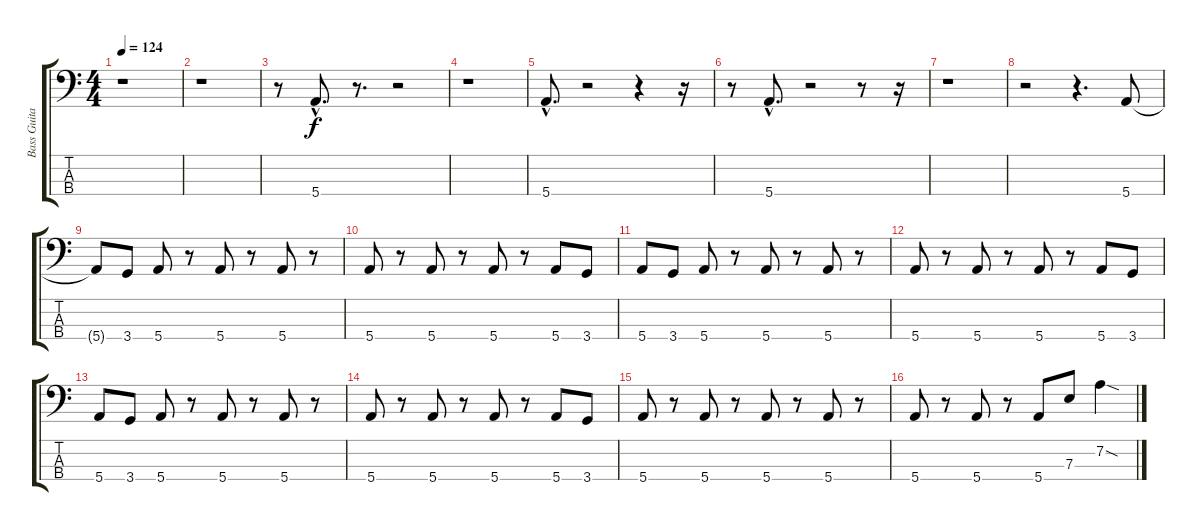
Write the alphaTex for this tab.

\track ("Bass Guitar" "Bass Guita") {instrument slapbass1}
\staff {score tabs}
\tuning (G2 D2 A1 E1) {hide}
\ts (4 4)
\tempo 124
\clef f4
\ks c
r.1{dy f} |
r.1 |
r.8 5.4{hac}.8{d} r.8{d} r.2 |
r.1 |
5.4{hac}.8{d} r.2 r.4 r.16 |
r.8 5.4{hac}.8{d} r.2 r.8 r.16 |
r.1 |
r.2 r.4{d} 5.4.8 |
5.4{t}.8 3.4.8 5.4.8 r.8 5.4.8 r.8 5.4.8 r.8 |
5.4.8 r.8 5.4.8 r.8 5.4.8 r.8 5.4.8 3.4.8 |
5.4.8 3.4.8 5.4.8 r.8 5.4.8 r.8 5.4.8 r.8 |
5.4.8 r.8 5.4.8 r.8 5.4.8 r.8 5.4.8 3.4.8 |
5.4.8 3.4.8 5.4.8 r.8 5.4.8 r.8 5.4.8 r.8 |
5.4.8 r.8 5.4.8 r.8 5.4.8 r.8 5.4.8 3.4.8 |
5.4.8 r.8 5.4.8 r.8 5.4.8 r.8 5.4.8 r.8 |
5.4.8 r.8 5.4.8 r.8 5.4.8 7.3.8 7.2{sod}.4
